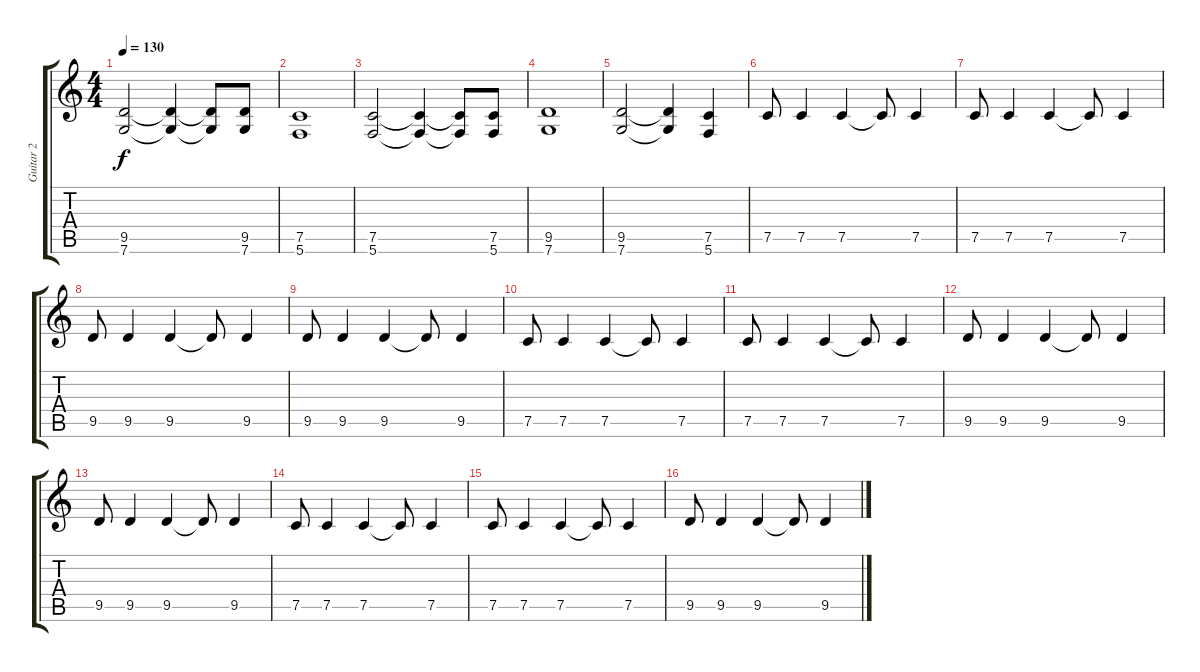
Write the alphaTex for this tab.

\track ("Guitar 2" "Guitar 2") {instrument distortionguitar}
\staff {score tabs}
\tuning (C4 G3 Eb3 Bb2 F2 C2) {hide}
\ts (4 4)
\tempo 130
\clef g2
\ks c
(9.5 7.6).2{dy f} (9.5{t} 7.6{t}).4 (9.5{t} 7.6{t}).8 (9.5 7.6).8 |
(7.5 5.6).1 |
(7.5 5.6).2 (7.5{t} 5.6{t}).4 (7.5{t} 5.6{t}).8 (7.5 5.6).8 |
(9.5 7.6).1 |
(9.5 7.6).2 (9.5{t} 7.6{t}).4 (7.5 5.6).4 |
7.5.8 7.5.4 7.5.4 7.5{t}.8 7.5.4 |
7.5.8 7.5.4 7.5.4 7.5{t}.8 7.5.4 |
9.5.8 9.5.4 9.5.4 9.5{t}.8 9.5.4 |
9.5.8 9.5.4 9.5.4 9.5{t}.8 9.5.4 |
7.5.8 7.5.4 7.5.4 7.5{t}.8 7.5.4 |
7.5.8 7.5.4 7.5.4 7.5{t}.8 7.5.4 |
9.5.8 9.5.4 9.5.4 9.5{t}.8 9.5.4 |
9.5.8 9.5.4 9.5.4 9.5{t}.8 9.5.4 |
7.5.8 7.5.4 7.5.4 7.5{t}.8 7.5.4 |
7.5.8 7.5.4 7.5.4 7.5{t}.8 7.5.4 |
9.5.8 9.5.4 9.5.4 9.5{t}.8 9.5.4
